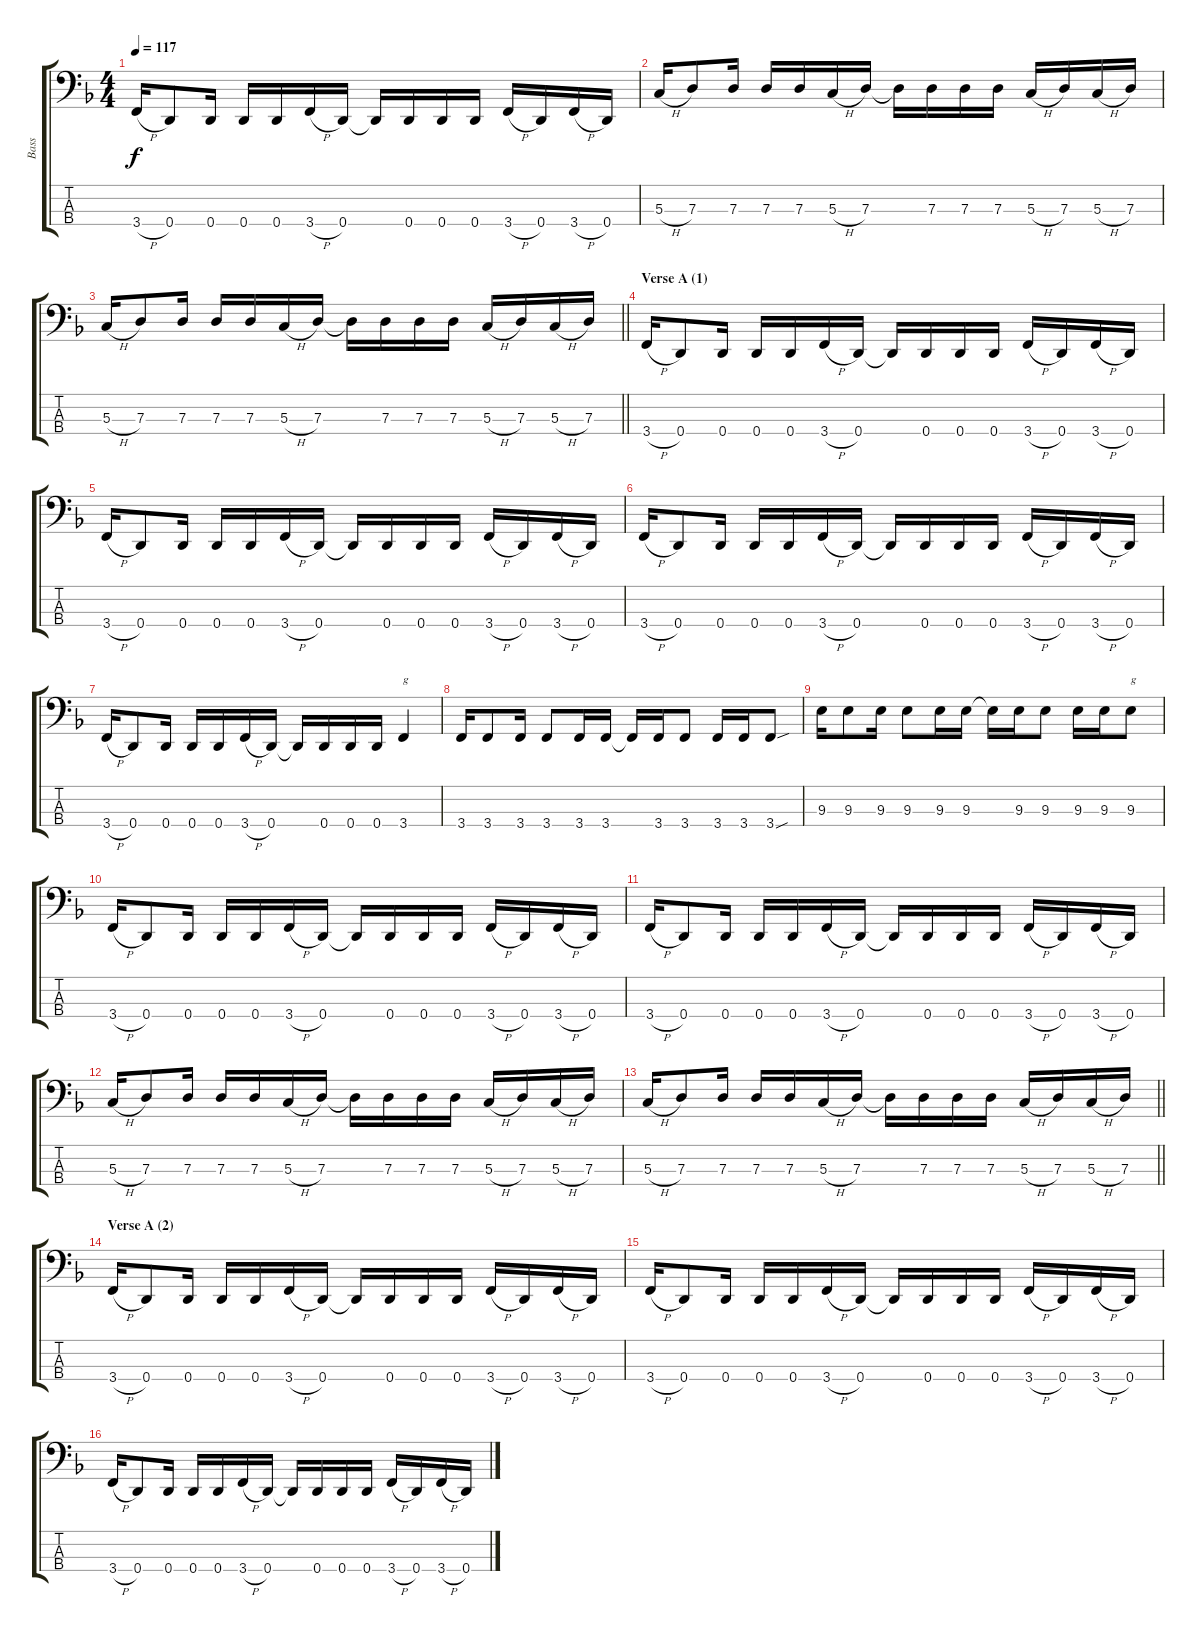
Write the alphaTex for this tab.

\track ("Bass" "Bass") {instrument electricbasspick}
\staff {score tabs}
\tuning (F2 C2 G1 D1) {hide}
\ts (4 4)
\tempo 117
\clef f4
\ks dminor
3.4{h}.16{dy f} 0.4.8 0.4.16 0.4.16 0.4.16 3.4{h}.16 0.4.16 0.4{t}.16 0.4.16 0.4.16 0.4.16 3.4{h}.16 0.4.16 3.4{h}.16 0.4.16 |
5.3{h}.16 7.3.8 7.3.16 7.3.16 7.3.16 5.3{h}.16 7.3.16 7.3{t}.16 7.3.16 7.3.16 7.3.16 5.3{h}.16 7.3.16 5.3{h}.16 7.3.16 |
\barLineRight lightlight
5.3{h}.16 7.3.8 7.3.16 7.3.16 7.3.16 5.3{h}.16 7.3.16 7.3{t}.16 7.3.16 7.3.16 7.3.16 5.3{h}.16 7.3.16 5.3{h}.16 7.3.16 |
\section ("" "Verse A (1)")
3.4{h}.16 0.4.8 0.4.16 0.4.16 0.4.16 3.4{h}.16 0.4.16 0.4{t}.16 0.4.16 0.4.16 0.4.16 3.4{h}.16 0.4.16 3.4{h}.16 0.4.16 |
3.4{h}.16 0.4.8 0.4.16 0.4.16 0.4.16 3.4{h}.16 0.4.16 0.4{t}.16 0.4.16 0.4.16 0.4.16 3.4{h}.16 0.4.16 3.4{h}.16 0.4.16 |
3.4{h}.16 0.4.8 0.4.16 0.4.16 0.4.16 3.4{h}.16 0.4.16 0.4{t}.16 0.4.16 0.4.16 0.4.16 3.4{h}.16 0.4.16 3.4{h}.16 0.4.16 |
3.4{h}.16 0.4.8 0.4.16 0.4.16 0.4.16 3.4{h}.16 0.4.16 0.4{t}.16 0.4.16 0.4.16 0.4.16 3.4.4{txt "g"} |
3.4.16 3.4.8 3.4.16 3.4.8 3.4.16 3.4.16 3.4{t}.16 3.4.16 3.4.8 3.4.16 3.4.16 3.4{sou}.8 |
9.3.16 9.3.8 9.3.16 9.3.8 9.3.16 9.3.16 9.3{t}.16 9.3.16 9.3.8 9.3.16 9.3.16 9.3.8{txt "g"} |
3.4{h}.16 0.4.8 0.4.16 0.4.16 0.4.16 3.4{h}.16 0.4.16 0.4{t}.16 0.4.16 0.4.16 0.4.16 3.4{h}.16 0.4.16 3.4{h}.16 0.4.16 |
3.4{h}.16 0.4.8 0.4.16 0.4.16 0.4.16 3.4{h}.16 0.4.16 0.4{t}.16 0.4.16 0.4.16 0.4.16 3.4{h}.16 0.4.16 3.4{h}.16 0.4.16 |
5.3{h}.16 7.3.8 7.3.16 7.3.16 7.3.16 5.3{h}.16 7.3.16 7.3{t}.16 7.3.16 7.3.16 7.3.16 5.3{h}.16 7.3.16 5.3{h}.16 7.3.16 |
\barLineRight lightlight
5.3{h}.16 7.3.8 7.3.16 7.3.16 7.3.16 5.3{h}.16 7.3.16 7.3{t}.16 7.3.16 7.3.16 7.3.16 5.3{h}.16 7.3.16 5.3{h}.16 7.3.16 |
\section ("" "Verse A (2)")
3.4{h}.16 0.4.8 0.4.16 0.4.16 0.4.16 3.4{h}.16 0.4.16 0.4{t}.16 0.4.16 0.4.16 0.4.16 3.4{h}.16 0.4.16 3.4{h}.16 0.4.16 |
3.4{h}.16 0.4.8 0.4.16 0.4.16 0.4.16 3.4{h}.16 0.4.16 0.4{t}.16 0.4.16 0.4.16 0.4.16 3.4{h}.16 0.4.16 3.4{h}.16 0.4.16 |
3.4{h}.16 0.4.8 0.4.16 0.4.16 0.4.16 3.4{h}.16 0.4.16 0.4{t}.16 0.4.16 0.4.16 0.4.16 3.4{h}.16 0.4.16 3.4{h}.16 0.4.16
